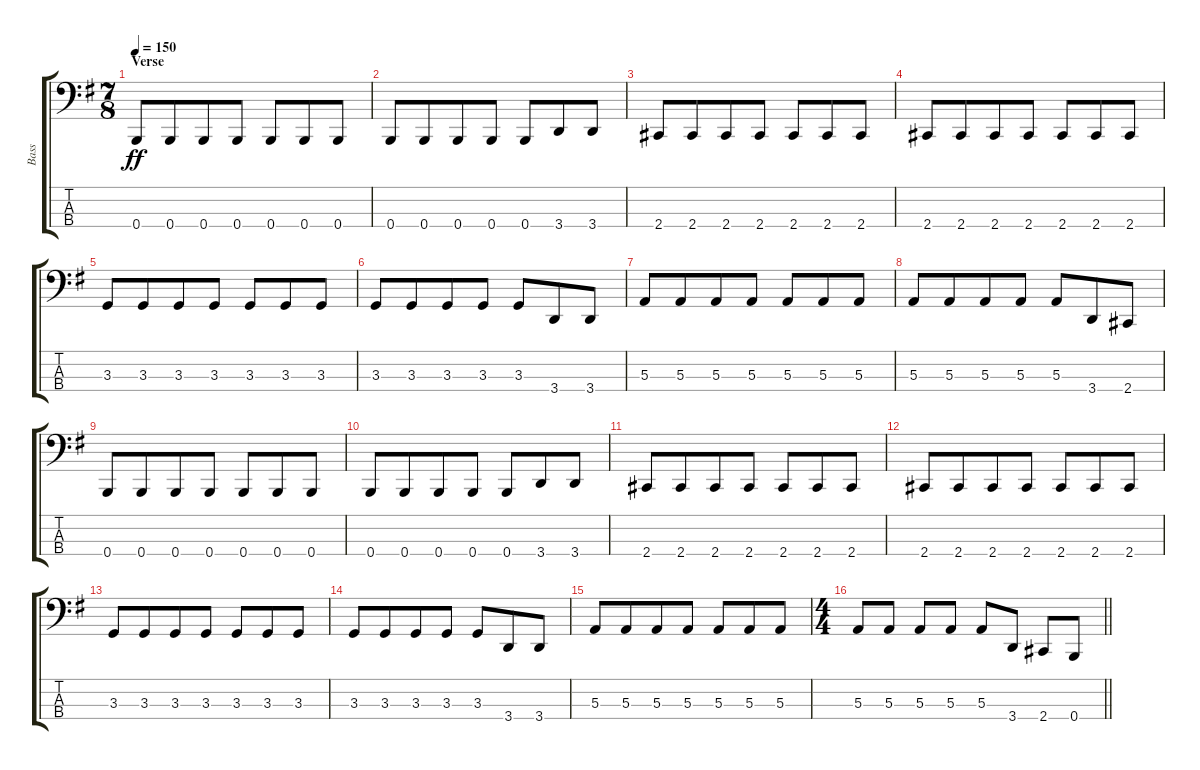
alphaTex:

\track ("Bass" "Bass") {instrument electricbassfinger}
\staff {score tabs}
\tuning (D2 A1 E1 B0) {hide}
\ts (7 8)
\section ("" "Verse")
\tempo 150
\clef f4
\ks g
0.4.8{dy ff} 0.4.8 0.4.8 0.4.8 0.4.8 0.4.8 0.4.8 |
0.4.8 0.4.8 0.4.8 0.4.8 0.4.8 3.4.8 3.4.8 |
2.4.8 2.4.8 2.4.8 2.4.8 2.4.8 2.4.8 2.4.8 |
2.4.8 2.4.8 2.4.8 2.4.8 2.4.8 2.4.8 2.4.8 |
3.3.8 3.3.8 3.3.8 3.3.8 3.3.8 3.3.8 3.3.8 |
3.3.8 3.3.8 3.3.8 3.3.8 3.3.8 3.4.8 3.4.8 |
5.3.8 5.3.8 5.3.8 5.3.8 5.3.8 5.3.8 5.3.8 |
5.3.8 5.3.8 5.3.8 5.3.8 5.3.8 3.4.8 2.4.8 |
0.4.8 0.4.8 0.4.8 0.4.8 0.4.8 0.4.8 0.4.8 |
0.4.8 0.4.8 0.4.8 0.4.8 0.4.8 3.4.8 3.4.8 |
2.4.8 2.4.8 2.4.8 2.4.8 2.4.8 2.4.8 2.4.8 |
2.4.8 2.4.8 2.4.8 2.4.8 2.4.8 2.4.8 2.4.8 |
3.3.8 3.3.8 3.3.8 3.3.8 3.3.8 3.3.8 3.3.8 |
3.3.8 3.3.8 3.3.8 3.3.8 3.3.8 3.4.8 3.4.8 |
5.3.8 5.3.8 5.3.8 5.3.8 5.3.8 5.3.8 5.3.8 |
\ts (4 4)
\barLineRight lightlight
5.3.8 5.3.8 5.3.8 5.3.8 5.3.8 3.4.8 2.4.8 0.4.8
